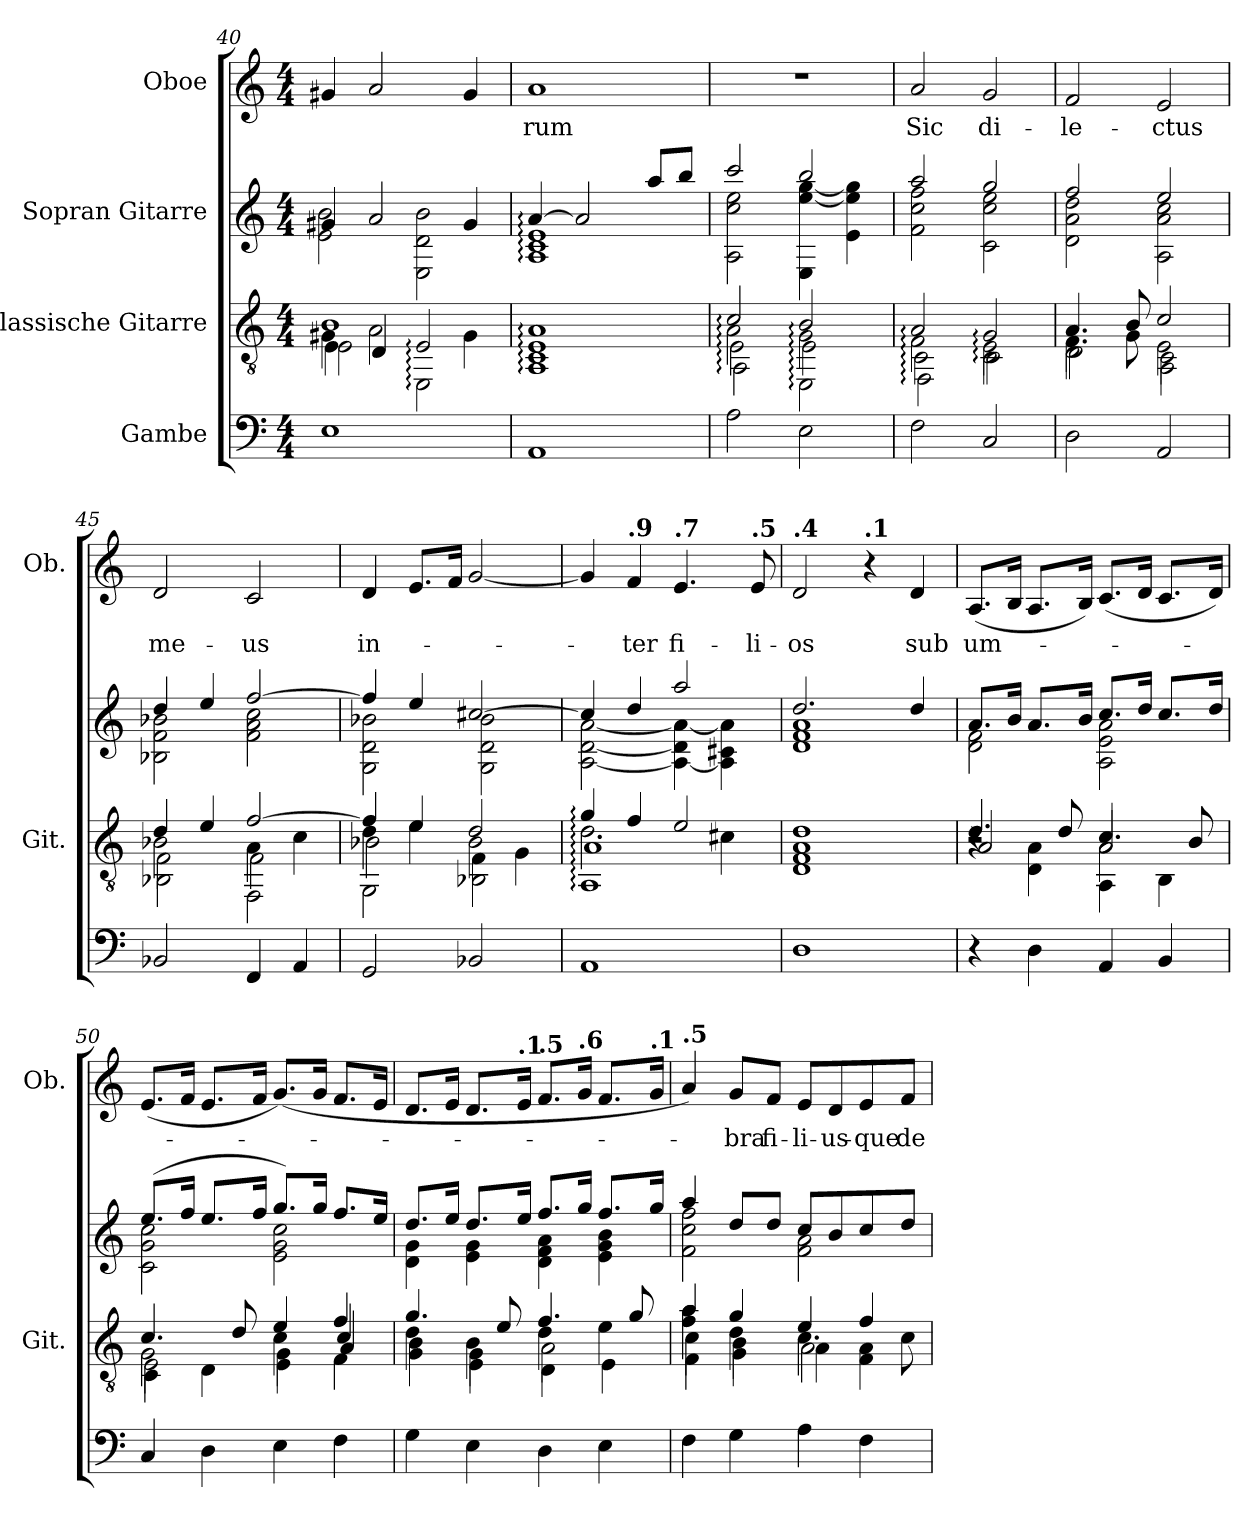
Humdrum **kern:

**kern	**kern	**kern	**kern	**text
*part4	*part3	*part2	*part1	*part1
*staff4	*staff3	*staff2	*staff1	*staff1
*I"Gambe	*I"Klassische Gitarre	*I"Sopran Gitarre	*I"Oboe	*
*	*I'Git.	*	*I'Ob.	*
*clefF4	*clefGv2	*clefG2	*clefG2	*
*k[]	*k[]	*k[]	*k[]	*
*M4/4	*M4/4	*M4/4	*M4/4	*
*MM84	*MM84	*MM84	*MM84	*
=40	=40	=40	=40	=40
*	*^	*^	*	*
*	*	*^	*	*	*	*
*	*	*	*^	*	*	*	*
1E	1B	4G#X\	4E\	2E\	4g#X/	2e\ 2b\	4g#X/	.
*	*	*	*	*	*	*	*MM81	*
.	.	2A\	4D/	.	2a/	.	2a/	.
.	.	.	2E:/	2EE:\	.	2E\: 2d\: 2b\:	.	.
*	*	*	*	*	*	*	*MM75	*
.	.	4G#\	.	.	4g#/	.	4g#/	.
!!LO:LB:g=z
=41	=41	=41	=41	=41	=41	=41	=41	=41
*	*	*	*	*	*	*	*MM90	*
1AA	1A:	1E:	1C:	1AA:	[4a:/	1A: 1c: 1e:	1a	-rum
.	.	.	.	.	2a/]	.	.	.
.	.	.	.	.	8aa/L	.	.	.
.	.	.	.	.	8bb/J	.	.	.
=42	=42	=42	=42	=42	=42	=42	=42	=42
2A\	2c:/	2A:\	2E:\	2AA:\	2ccc/	2A\ 2cc\ 2ee\	1r	.
2E\	2B:/	2G:\	2E:\	2EE:\	2bb/	4E\ [4ee\ [4gg\	.	.
.	.	.	.	.	.	4e\ 4ee\] 4gg\]	.	.
=43	=43	=43	=43	=43	=43	=43	=43	=43
2F\	2A:/	2F:\	2C:\	2FF:\	2aa/	2f\ 2cc\ 2ff\	2a/	Sic
2C/	2G:/	2E:\	2C:\	2C\	2gg/	2c\ 2cc\ 2ee\	2g/	di-
=44	=44	=44	=44	=44	=44	=44	=44	=44
2D\	4.A/	4.F\	2D\	2D\	2ff/	2d\ 2a\ 2dd\	2f/	-le-
.	8B/	8G\	.	.	.	.	.	.
2AA/	2c/	2E\	2C\	2AA\	2ee/	2A\ 2a\ 2cc\	2e/	-ctus
=45	=45	=45	=45	=45	=45	=45	=45	=45
2BB-X/	4d/	2B-X\	2F\	2BB-X\	4dd/	2B-X\ 2f\ 2b-X\	2d/	me-
.	4e/	.	.	.	4ee/	.	.	.
4FF/	[2f/	4A\	2F\	2FF\	[2ff/	2f\ 2a\ 2cc\	2c/	-us
4AA/	.	4c\	.	.	.	.	.	.
=46	=46	=46	=46	=46	=46	=46	=46	=46
2GG/	4f/]	4d\	2B-X\	2GG\	4ff/]	2G\ 2d\ 2b-X\	4d/	in-
.	4e/	4e\	.	.	4ee/	.	8.e/L	.
.	.	.	.	.	.	.	16f/Jk	.
2BB-X/	2d/	2B-\	4F\	2BB-X\	[2cc#X/	2G\ 2d\ 2b-\	[2g/	.
.	.	.	4G\	.	.	.	.	.
!!LO:LB:g=z
=47	=47	=47	=47	=47	=47	=47	=47	=47
*	*	*	*	*	*	*	*MM90	*
1AA	4g:/	2.d:\	1A:	1AA:	4cc#/]	[2A\: [2d\: [2a\:	4g/]	.
*	*	*	*	*	*	*	*MM87	*
!	!	!	!	!	!	!	!LO:TX:a:B:t=.9	!
.	4f/	.	.	.	4dd/	.	4f/	-ter
*	*	*	*	*	*	*	*MM85	*
!	!	!	!	!	!	!	!LO:TX:a:B:t=.7	!
.	2e/	.	.	.	2aa/	4A\_ 4d\] 4a\_	4.e/	fi-
.	.	4c#X\	.	.	.	4A\] 4c#X\ 4a\]	.	.
*	*	*	*	*	*	*	*MM82	*
!	!	!	!	!	!	!	!LO:TX:a:B:t=.5	!
.	.	.	.	.	.	.	8e/	-li-
=48	=48	=48	=48	=48	=48	=48	=48	=48
*	*	*	*	*	*	*	*MM81	*
!	!	!	!	!	!	!	!LO:TX:a:B:t=.4	!
1D	1d	1A	1F	1D	2.dd/	1d 1f 1a	2d/	-os
*	*	*	*	*	*	*	*MM77	*
!	!	!	!	!	!	!	!LO:TX:a:B:t=.1	!
.	.	.	.	.	.	.	4r	.
*	*	*	*	*	*	*	*MM90	*
.	.	.	.	.	4dd/	.	4d/	sub
=49	=49	=49	=49	=49	=49	=49	=49	=49
*	*	*	*	*	*	*	*MM100	*
4r	4.d/	2r	2A/	4r	8.a/L	2d\ 2f\	(8.A/L	um-
.	.	.	.	.	16b/Jk	.	16B/Jk	.
4D\	.	.	.	4D\ 4A\	8.a/L	.	8.A/L	.
.	8d/	.	.	.	.	.	.	.
.	.	.	.	.	16b/Jk	.	16B/Jk)	.
4AA/	4.c/	2A\	2A/	4AA\	8.cc/L	2A\ 2e\ 2a\	(8.c/L	.
.	.	.	.	.	16dd/Jk	.	16d/Jk	.
4BB/	.	.	.	4BB\	8.cc/L	.	8.c/L	.
.	8B/	.	.	.	.	.	.	.
.	.	.	.	.	16dd/Jk	.	16d/Jk)	.
=50	=50	=50	=50	=50	=50	=50	=50	=50
4C/	4.c/	2G\	2E\	4C\	(8.ee/L	2c\ 2g\ 2cc\	(8.e/L	.
.	.	.	.	.	16ff/Jk	.	16f/Jk	.
4D\	.	.	.	4D\	8.ee/L	.	8.e/L	.
.	8d/	.	.	.	.	.	.	.
.	.	.	.	.	16ff/Jk	.	16f/Jk	.
4E\	4e/	4c\	4G\	4E\	8.gg/L)	2e\ 2g\ 2cc\	(8.g/L)	.
.	.	.	.	.	16gg/Jk	.	16g/Jk	.
4F\	4f/	4c/	4A/	4F\	8.ff/L	.	8.f/L	.
.	.	.	.	.	16ee/Jk	.	16e/Jk	.
!!LO:PB:g=z
=51	=51	=51	=51	=51	=51	=51	=51	=51
4G\	4.g/	4d\	4B\	4G\	8.dd/L	4d\ 4g\	8.d/L	.
.	.	.	.	.	16ee/Jk	.	16e/Jk	.
*	*	*	*	*	*	*	*MM100	*
4E\	.	4B\	4G\	4E\	8.dd/L	4e\ 4g\	8.d/L	.
.	8e/	.	.	.	.	.	.	.
*	*	*	*	*	*	*	*MM98	*
!	!	!	!	!	!	!	!LO:TX:a:B:t=.1	!
.	.	.	.	.	16ee/Jk	.	16e/Jk	.
*	*	*	*	*	*	*	*MM97	*
!	!	!	!	!	!	!	!LO:TX:a:B:t=.5	!
4D\	4.f/	4d\	2A\	4D\	8.ff/L	4d\ 4f\ 4a\	8.f/L	.
*	*	*	*	*	*	*	*MM95	*
!	!	!	!	!	!	!	!LO:TX:a:B:t=.6	!
.	.	.	.	.	16gg/Jk	.	16g/Jk	.
*	*	*	*	*	*	*	*MM95	*
4E\	.	4e\	.	4E\	8.ff/L	4e\ 4g\ 4b\	8.f/L	.
.	8g/	.	.	.	.	.	.	.
*	*	*	*	*	*	*	*MM93	*
!	!	!	!	!	!	!	!LO:TX:a:B:t=.1	!
.	.	.	.	.	16gg/Jk	.	16g/Jk	.
=52	=52	=52	=52	=52	=52	=52	=52	=52
*	*	*	*	*	*	*	*MM92	*
!	!	!	!	!	!	!	!LO:TX:a:B:t=.5	!
4F\	4a/	4f\ 4a\	4c\	4F\	4aa/	2f\ 2cc\ 2ff\	4a/)	.
*	*	*	*	*	*	*	*MM90	*
4G\	4g/	4d\	4B\	4G\	8dd/L	.	8g/L	-bra
.	.	.	.	.	8dd/J	.	8f/J	fi-
4A\	4e/	4.c\	2A\	4A\	8cc/L	2f\ 2a\	8e/L	-li-
.	.	.	.	.	8b/	.	8d/	-us-
4F\	4f/	.	.	4F\ 4A\	8cc/	.	8e/	-que
.	.	8c\	.	.	8dd/J	.	8f/J	de-
*	*v	*v	*v	*v	*	*	*	*
*	*	*v	*v	*	*
=	=	=	=	=
*-	*-	*-	*-	*-
